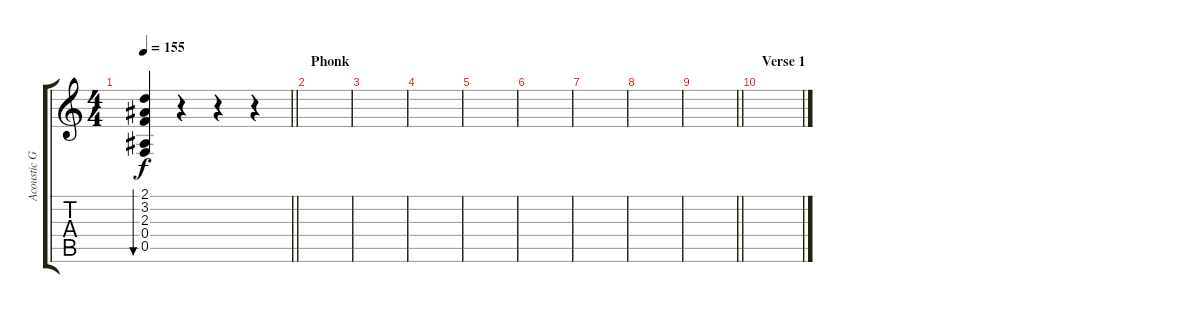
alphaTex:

\track ("Acoustic Guitar" "Acoustic G") {instrument acousticguitarsteel}
\staff {score tabs}
\tuning (C4 G3 Eb3 Bb2 F2 C2) {hide}
\ts (4 4)
\tempo 155
\clef g2
\barLineRight lightlight
\ks c
(2.1 3.2 2.3 0.4 0.5).4{bu 60 dy f} r.4 r.4 r.4 |
\section ("" "Phonk")
|
|
|
|
|
|
|
\barLineRight lightlight
|
\section ("" "Verse 1")
